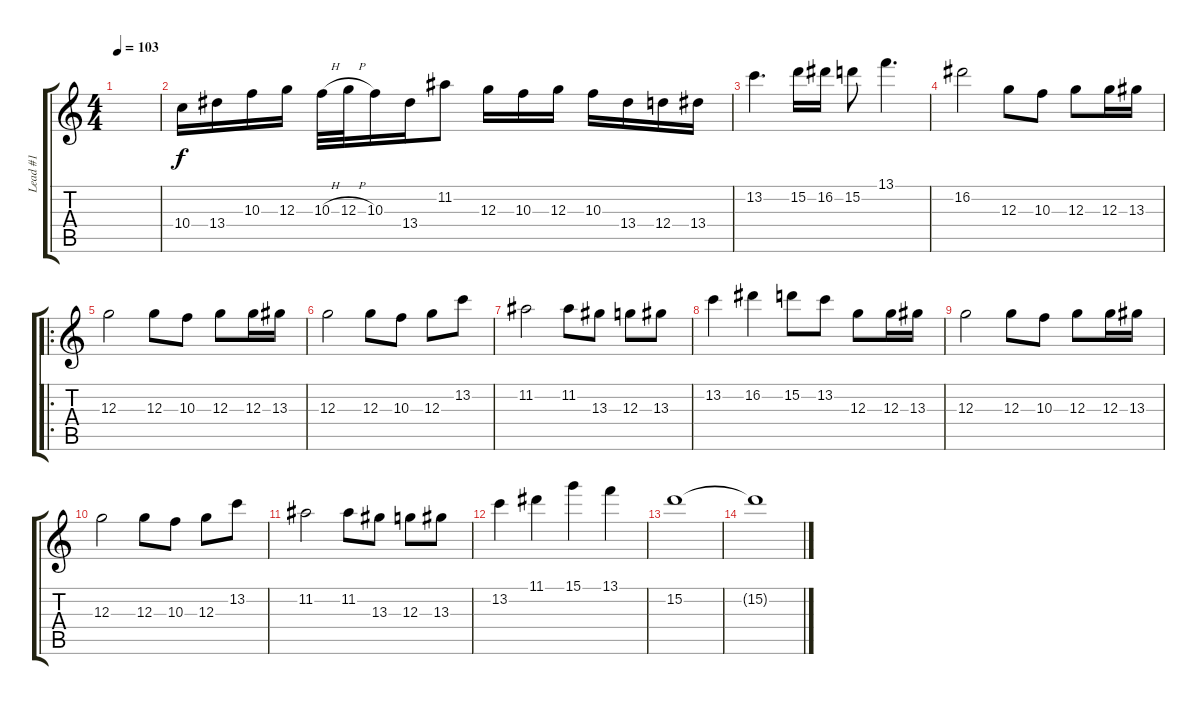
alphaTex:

\track ("Lead #1" "Lead #1") {instrument distortionguitar}
\staff {score tabs}
\tuning (E4 B3 G3 D3 A2 E2) {hide}
\ts (4 4)
\tempo 103
\clef g2
\ks c
|
10.4.16 13.4.16 10.3.16 12.3.16 10.3{h}.32 12.3{h}.32 10.3.16 13.4.16 11.2.8 12.3.16 10.3.16 12.3.16 10.3.16 13.4.16 12.4.16 13.4.16 |
13.2.4{d} 15.2.16 16.2.16 15.2.8 13.1.4{d} |
16.2.2 12.3.8 10.3.8 12.3.8 12.3.16 13.3.16 |
\ro
12.3.2 12.3.8 10.3.8 12.3.8 12.3.16 13.3.16 |
12.3.2 12.3.8 10.3.8 12.3.8 13.2.8 |
11.2.2 11.2.8 13.3.8 12.3.8 13.3.8 |
13.2.4 16.2.4 15.2.8 13.2.8 12.3.8 12.3.16 13.3.16 |
12.3.2 12.3.8 10.3.8 12.3.8 12.3.16 13.3.16 |
12.3.2 12.3.8 10.3.8 12.3.8 13.2.8 |
11.2.2 11.2.8 13.3.8 12.3.8 13.3.8 |
13.2.4 11.1.4 15.1.4 13.1.4 |
15.2.1 |
15.2{t}.1
